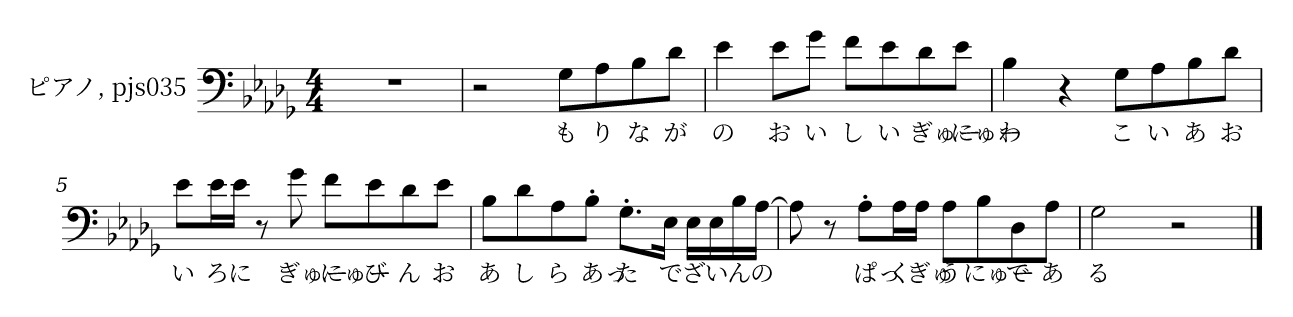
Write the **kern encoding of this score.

**kern	**text
*part1	*part1
*staff1	*staff1
*I"ピアノ, pjs035	*
*clefF4	*
*k[b-e-a-d-g-]	*
*M4/4	*
*MM90	*
=1	=1
1r	.
=2	=2
2r	.
!	!LO:LY:b
8G-\L	も
!	!LO:LY:b
8A-\	り
!	!LO:LY:b
8B-\	な
!	!LO:LY:b
8d-\J	が
=3	=3
!	!LO:LY:b
4e-\	の
!	!LO:LY:b
8e-\L	お
!	!LO:LY:b
8g-\J	い
!	!LO:LY:b
8f\L	し
!	!LO:LY:b
8e-\	い
!	!LO:LY:b
8d-\	ぎゅー
!	!LO:LY:b
8e-\J	にゅー
=4	=4
!	!LO:LY:b
4B-\	わ
4r	.
!	!LO:LY:b
8G-\L	こ
!	!LO:LY:b
8A-\	い
!	!LO:LY:b
8B-\	あ
!	!LO:LY:b
8d-\J	お
=5	=5
!	!LO:LY:b
8e-\L	い
!	!LO:LY:b
16e-\L	ろ
!	!LO:LY:b
16e-\JJ	に
8r	.
!	!LO:LY:b
8g-\	ぎゅー
!	!LO:LY:b
8f\L	にゅー
!	!LO:LY:b
8e-\	び
!	!LO:LY:b
8d-\	ん
!	!LO:LY:b
8e-\J	お
!!LO:LB:g=z
=6	=6
!	!LO:LY:b
8B-\L	あ
!	!LO:LY:b
8d-\	し
!	!LO:LY:b
8A-\	ら
!	!LO:LY:b
8B-'\J	あっ
!	!LO:LY:b
8.G-'\L	た
!	!LO:LY:b
16E-\Jk	で
!	!LO:LY:b
16E-\LL	ざ
!	!LO:LY:b
16E-\	い
!	!LO:LY:b
16B-\	ん
!	!LO:LY:b
[16A-\JJ	の
=7	=7
8A-\]	.
8r	.
!	!LO:LY:b
8A-'\L	ぱっ
!	!LO:LY:b
16A-\L	く
!	!LO:LY:b
16A-\JJ	ぎゅ
!	!LO:LY:b
8A-\L	う
!	!LO:LY:b
8B-\	にゅー
!	!LO:LY:b
8D-\	で
!	!LO:LY:b
8A-\J	あ
=8	=8
!	!LO:LY:b
2G-\	る
2r	.
==	==
*-	*-
